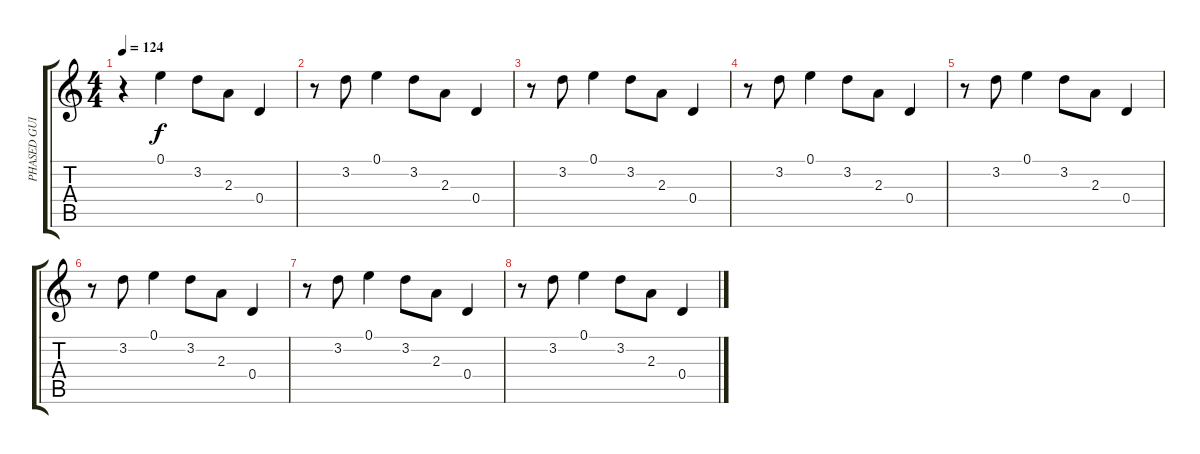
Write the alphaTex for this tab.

\track ("PHASED GUITAR" "PHASED GUI") {instrument electricguitarclean}
\staff {score tabs}
\tuning (E4 B3 G3 D3 A2 D2) {hide}
\ts (4 4)
\tempo 124
\clef g2
\ks c
r.4{dy f} 0.1.4 3.2.8 2.3.8 0.4.4 |
r.8 3.2.8 0.1.4 3.2.8 2.3.8 0.4.4 |
r.8 3.2.8 0.1.4 3.2.8 2.3.8 0.4.4 |
r.8 3.2.8 0.1.4 3.2.8 2.3.8 0.4.4 |
r.8 3.2.8 0.1.4 3.2.8 2.3.8 0.4.4 |
r.8 3.2.8 0.1.4 3.2.8 2.3.8 0.4.4 |
r.8 3.2.8 0.1.4 3.2.8 2.3.8 0.4.4 |
r.8 3.2.8 0.1.4 3.2.8 2.3.8 0.4.4
